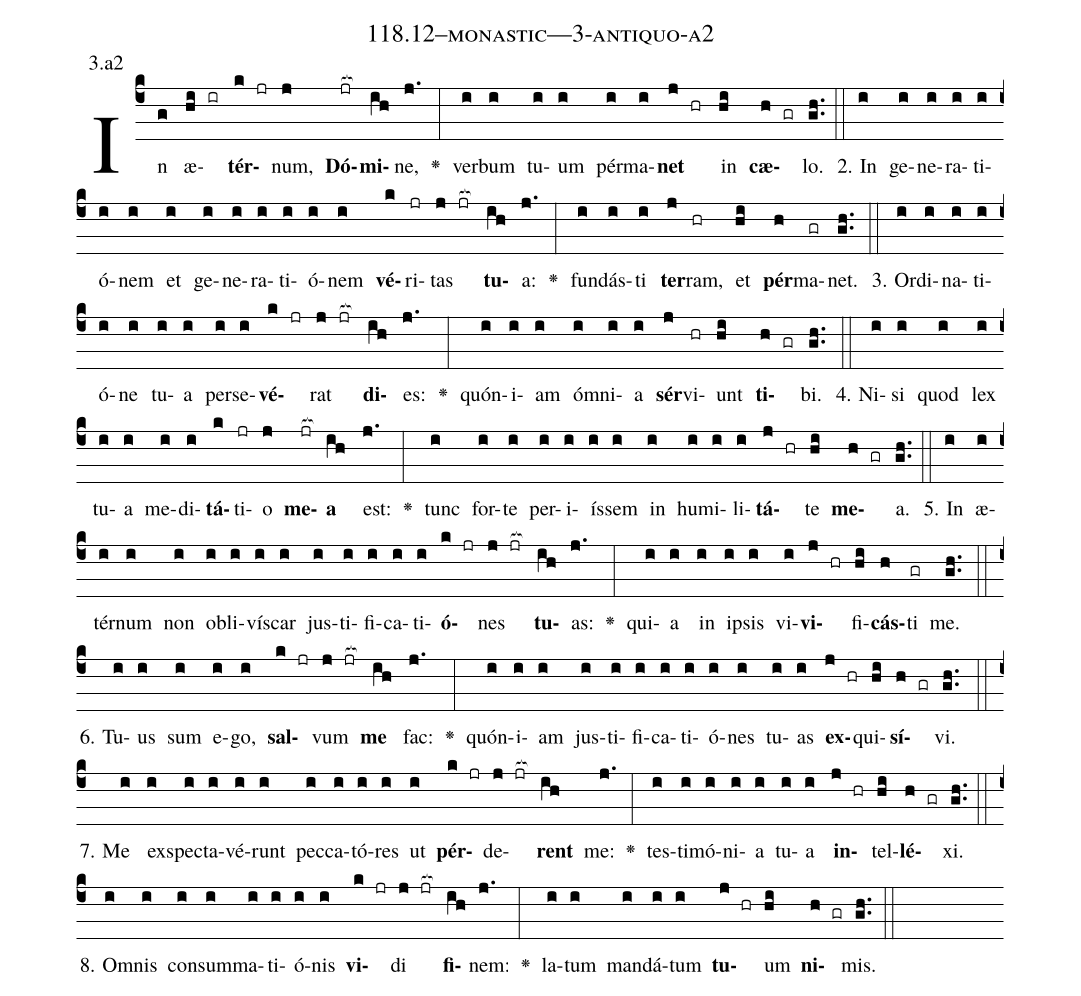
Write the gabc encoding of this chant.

name: 118.12--monastic---3-antiquo-a2;
annotation: 3.a2;
%%
(c4)In(g) æ(hi ir)<b>tér</b>(k jr)num,(j) <b>Dó</b>(jr[ocb:1{])<b>mi</b>(ih[ocb:0}])ne,(j.) <v>\greheightstar</v>(:) ver(i)bum(i) tu(i)um(i) pér(i)ma(i)<b>net</b>(j hr) in(hi) <b>cæ</b>(h gr)lo.(gh..) (::)
2. In(i) ge(i)ne(i)ra(i)ti(i)ó(i)nem(i) et(i) ge(i)ne(i)ra(i)ti(i)ó(i)nem(i) <b>vé</b>(k)ri(jr)tas(j jr[ocb:1{]) <b>tu</b>(ih[ocb:0}])a:(j.) <v>\greheightstar</v>(:) fun(i)dás(i)ti(i) <b>ter</b>(j)ram,(hr) et(hi) <b>pér</b>(h)ma(gr)net.(gh..) (::)
3. Or(i)di(i)na(i)ti(i)ó(i)ne(i) tu(i)a(i) per(i)se(i)<b>vé</b>(k jr)rat(j jr[ocb:1{]) <b>di</b>(ih[ocb:0}])es:(j.) <v>\greheightstar</v>(:) quón(i)i(i)am(i) óm(i)ni(i)a(i) <b>sér</b>(j)vi(hr)unt(hi) <b>ti</b>(h gr)bi.(gh..) (::)
4. Ni(i)si(i) quod(i) lex(i) tu(i)a(i) me(i)di(i)<b>tá</b>(k)ti(jr)o(j) <b>me</b>(jr[ocb:1{])<b>a</b>(ih[ocb:0}]) est:(j.) <v>\greheightstar</v>(:) tunc(i) for(i)te(i) per(i)i(i)ís(i)sem(i) in(i) hu(i)mi(i)li(i)<b>tá</b>(j hr)te(hi) <b>me</b>(h gr)a.(gh..) (::)
5. In(i) æ(i)tér(i)num(i) non(i) ob(i)li(i)vís(i)car(i) jus(i)ti(i)fi(i)ca(i)ti(i)<b>ó</b>(k jr)nes(j jr[ocb:1{]) <b>tu</b>(ih[ocb:0}])as:(j.) <v>\greheightstar</v>(:) qui(i)a(i) in(i) ip(i)sis(i) vi(i)<b>vi</b>(j hr)fi(hi)<b>cás</b>(h)ti(gr) me.(gh..) (::)
6. Tu(i)us(i) sum(i) e(i)go,(i) <b>sal</b>(k jr)vum(j jr[ocb:1{]) <b>me</b>(ih[ocb:0}]) fac:(j.) <v>\greheightstar</v>(:) quón(i)i(i)am(i) jus(i)ti(i)fi(i)ca(i)ti(i)ó(i)nes(i) tu(i)as(i) <b>ex</b>(j hr)qui(hi)<b>sí</b>(h gr)vi.(gh..) (::)
7. Me(i) ex(i)spec(i)ta(i)vé(i)runt(i) pec(i)ca(i)tó(i)res(i) ut(i) <b>pér</b>(k jr)de(j jr[ocb:1{])<b>rent</b>(ih[ocb:0}]) me:(j.) <v>\greheightstar</v>(:) tes(i)ti(i)mó(i)ni(i)a(i) tu(i)a(i) <b>in</b>(j hr)tel(hi)<b>lé</b>(h gr)xi.(gh..) (::)
8. Om(i)nis(i) con(i)sum(i)ma(i)ti(i)ó(i)nis(i) <b>vi</b>(k jr)di(j jr[ocb:1{]) <b>fi</b>(ih[ocb:0}])nem:(j.) <v>\greheightstar</v>(:) la(i)tum(i) man(i)dá(i)tum(i) <b>tu</b>(j hr)um(hi) <b>ni</b>(h gr)mis.(gh..) (::)
